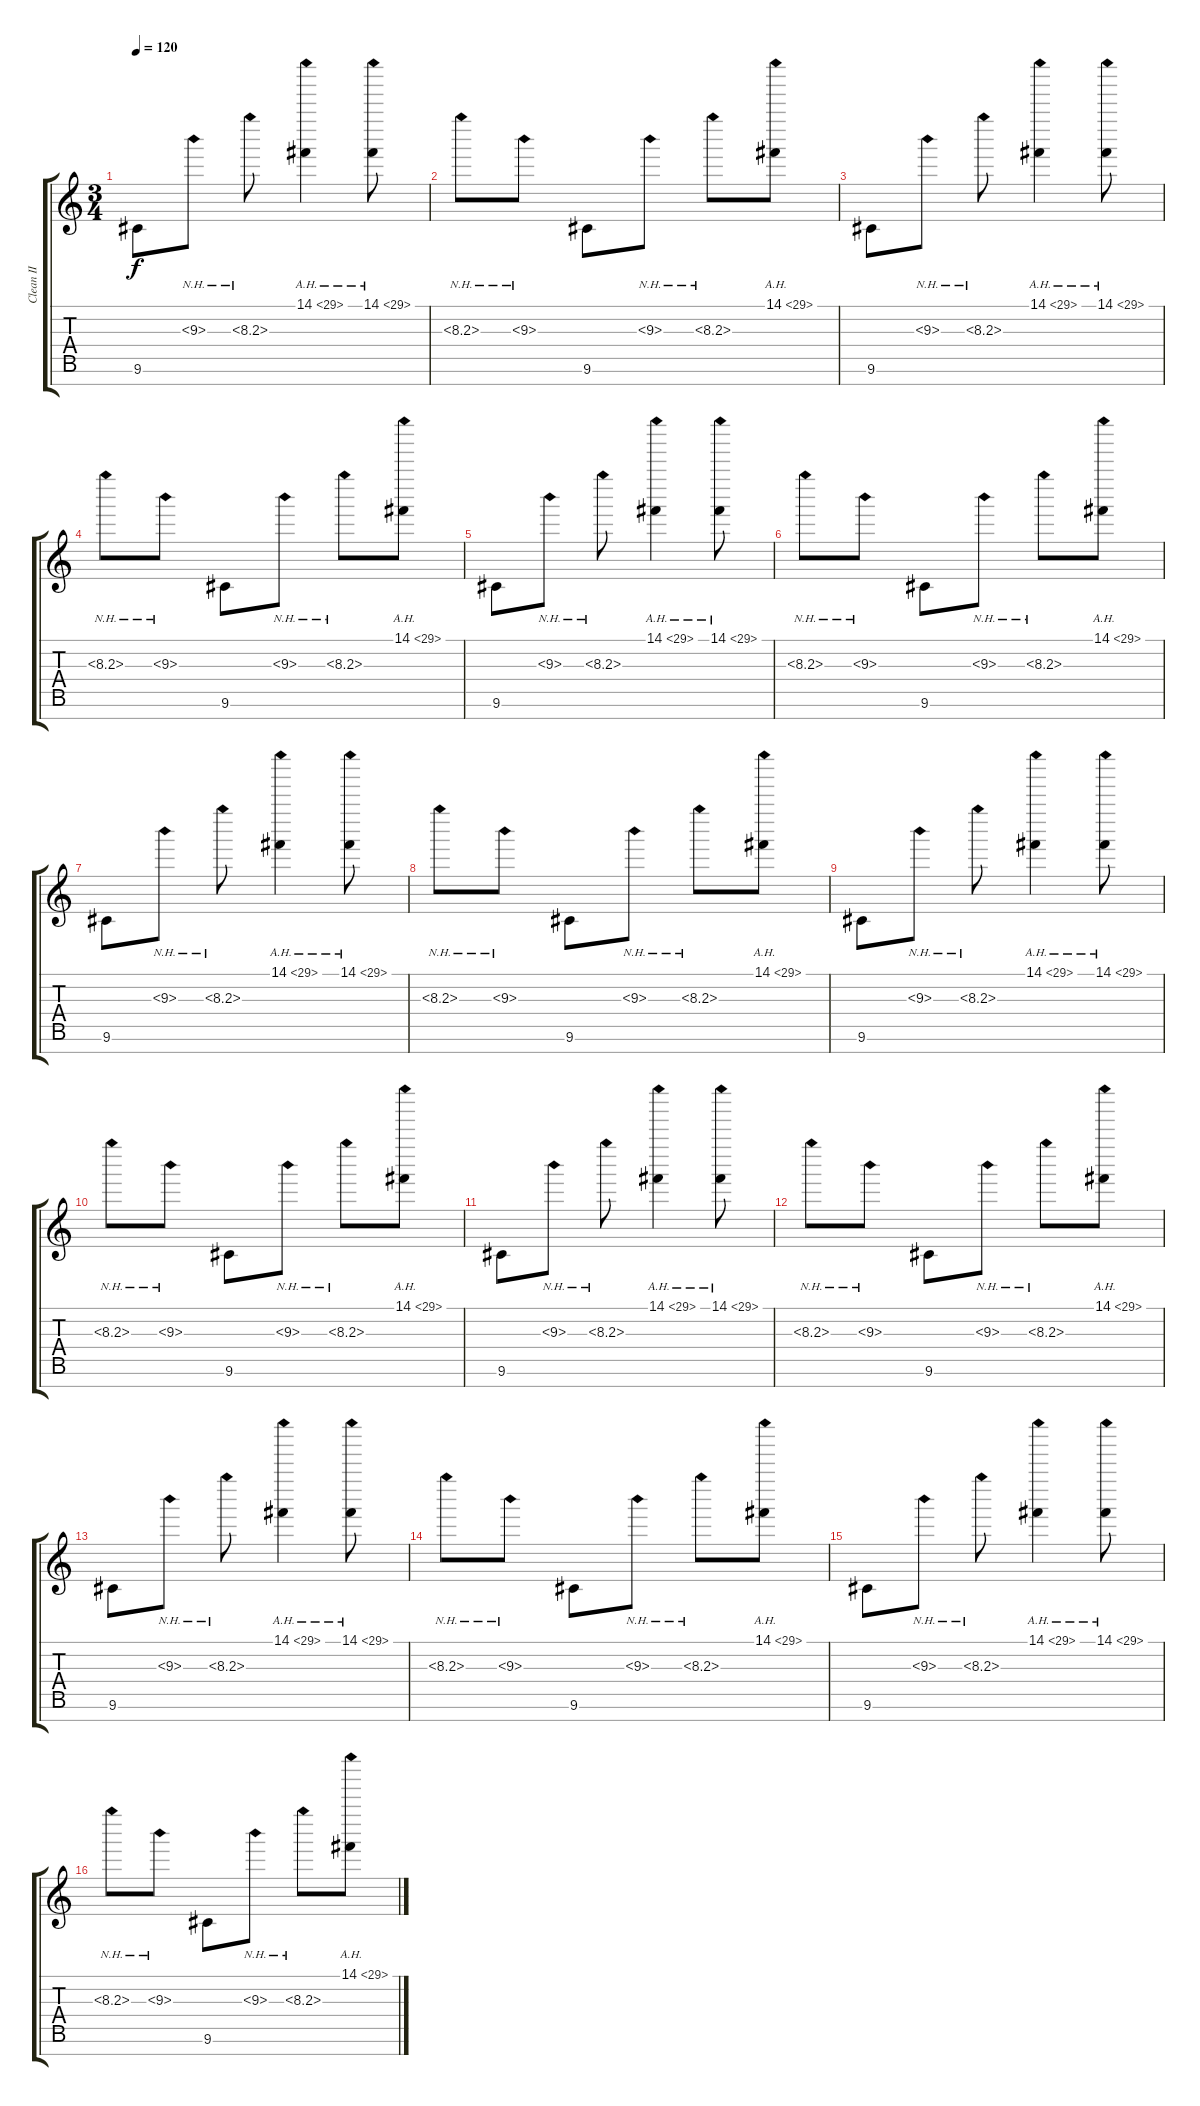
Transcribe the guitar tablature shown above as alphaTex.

\track ("Clean II" "Clean II") {instrument electricguitarclean}
\staff {score tabs}
\tuning (E4 B3 G3 D3 A2 E2 B1) {hide}
\ts (3 4)
\tempo 120
\clef g2
\ks c
9.6.8{dy f instrument electricguitarclean} 9.3{nh}.8 8.3{nh}.8 14.1{ah 15}.4 14.1{ah 15}.8 |
8.3{nh}.8 9.3{nh}.8 9.6.8 9.3{nh}.8 8.3{nh}.8 14.1{ah 15}.8 |
9.6.8 9.3{nh}.8 8.3{nh}.8 14.1{ah 15}.4 14.1{ah 15}.8 |
8.3{nh}.8 9.3{nh}.8 9.6.8 9.3{nh}.8 8.3{nh}.8 14.1{ah 15}.8 |
9.6.8 9.3{nh}.8 8.3{nh}.8 14.1{ah 15}.4 14.1{ah 15}.8 |
8.3{nh}.8 9.3{nh}.8 9.6.8 9.3{nh}.8 8.3{nh}.8 14.1{ah 15}.8 |
9.6.8 9.3{nh}.8 8.3{nh}.8 14.1{ah 15}.4 14.1{ah 15}.8 |
8.3{nh}.8 9.3{nh}.8 9.6.8 9.3{nh}.8 8.3{nh}.8 14.1{ah 15}.8 |
9.6.8 9.3{nh}.8 8.3{nh}.8 14.1{ah 15}.4 14.1{ah 15}.8 |
8.3{nh}.8 9.3{nh}.8 9.6.8 9.3{nh}.8 8.3{nh}.8 14.1{ah 15}.8 |
9.6.8 9.3{nh}.8 8.3{nh}.8 14.1{ah 15}.4 14.1{ah 15}.8 |
8.3{nh}.8 9.3{nh}.8 9.6.8 9.3{nh}.8 8.3{nh}.8 14.1{ah 15}.8 |
9.6.8 9.3{nh}.8 8.3{nh}.8 14.1{ah 15}.4 14.1{ah 15}.8 |
8.3{nh}.8 9.3{nh}.8 9.6.8 9.3{nh}.8 8.3{nh}.8 14.1{ah 15}.8 |
9.6.8 9.3{nh}.8 8.3{nh}.8 14.1{ah 15}.4 14.1{ah 15}.8 |
8.3{nh}.8 9.3{nh}.8 9.6.8 9.3{nh}.8 8.3{nh}.8 14.1{ah 15}.8
